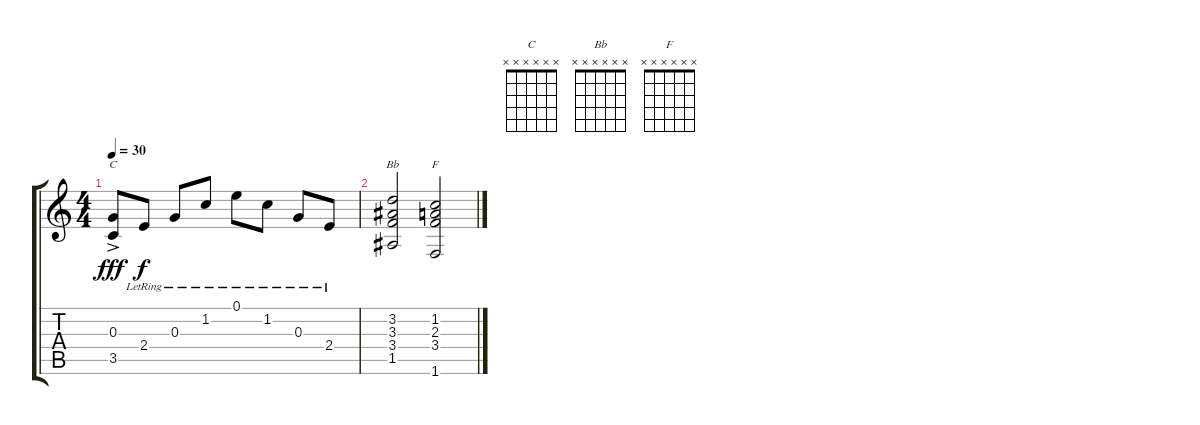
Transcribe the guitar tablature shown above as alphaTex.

\track "" {instrument acousticguitarnylon}
\staff {score tabs}
\tuning (E4 B3 G3 D3 A2 E2) {hide}
\chord ("C" x x x x x x)
\chord ("Bb" x x x x x x)
\chord ("F" x x x x x x)
\ts (4 4)
\tempo 30
\clef g2
\ks c
(0.3{ac} 3.5).8{ch "C" dy fff} 2.4{lr}.8{dy f} 0.3{lr}.8 1.2{lr}.8 0.1{lr}.8 1.2{lr}.8 0.3{lr}.8 2.4{lr}.8 |
(3.2 3.3 3.4 1.5).2{ch "Bb"} (1.2 2.3 3.4 1.6).2{ch "F"}
